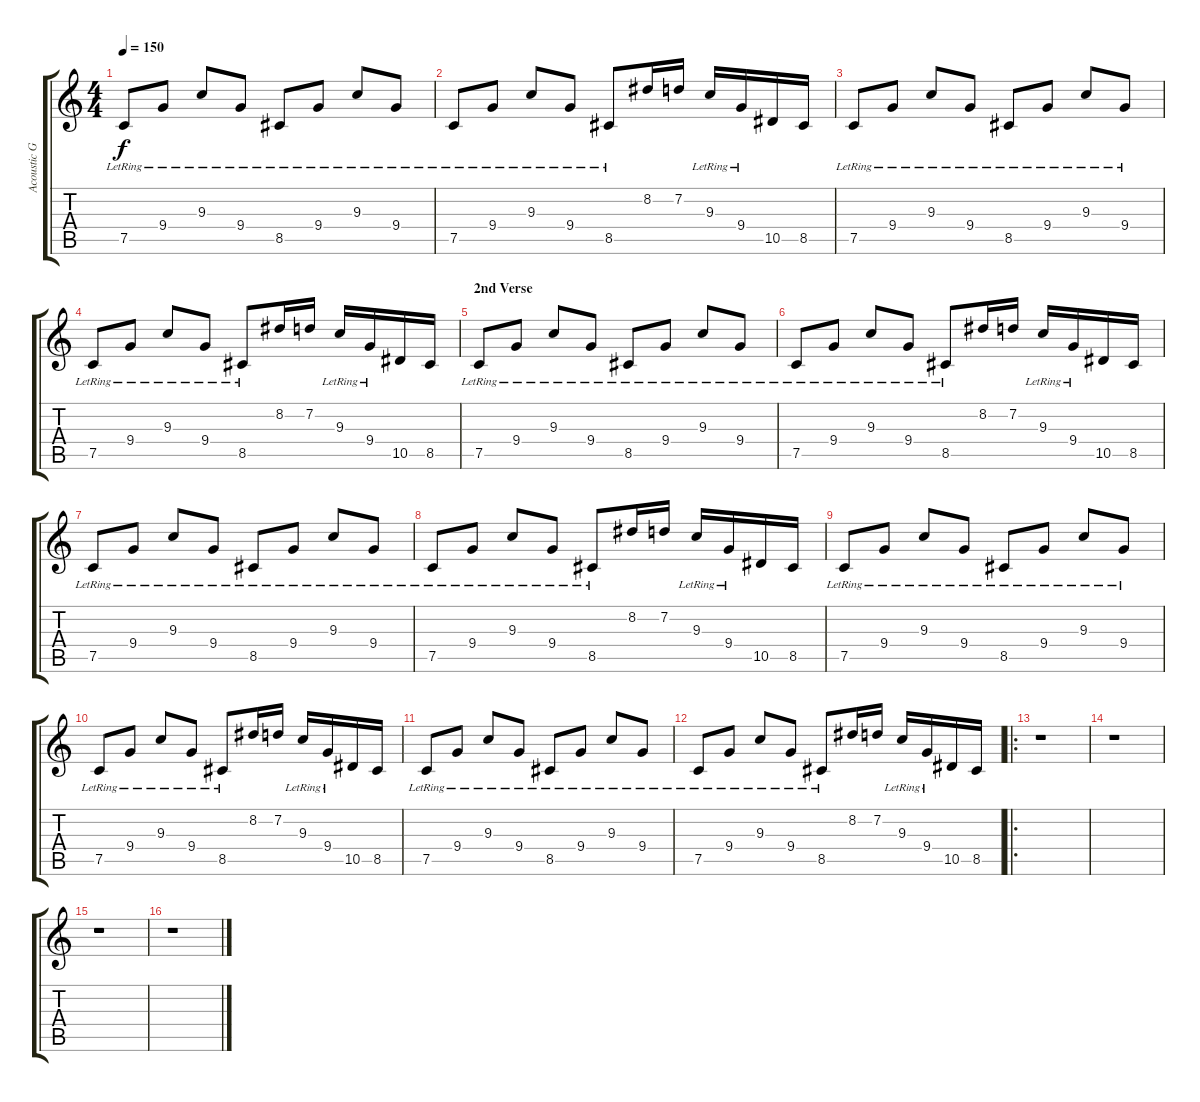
\track ("Acoustic Guitar I" "Acoustic G") {instrument acousticguitarsteel}
\staff {score tabs}
\tuning (C4 G3 Eb3 Bb2 F2 C2) {hide}
\ts (4 4)
\tempo 150
\clef g2
\ks c
7.5{lr}.8{dy f balance 8} 9.4{lr}.8 9.3{lr}.8 9.4{lr}.8 8.5{lr}.8 9.4{lr}.8 9.3{lr}.8 9.4{lr}.8 |
7.5{lr}.8 9.4{lr}.8 9.3{lr}.8 9.4{lr}.8 8.5{lr}.8 8.2.16 7.2.16 9.3{lr}.16 9.4{lr}.16 10.5.16 8.5.16 |
7.5{lr}.8 9.4{lr}.8 9.3{lr}.8 9.4{lr}.8 8.5{lr}.8 9.4{lr}.8 9.3{lr}.8 9.4{lr}.8 |
7.5{lr}.8 9.4{lr}.8 9.3{lr}.8 9.4{lr}.8 8.5{lr}.8 8.2.16 7.2.16 9.3{lr}.16 9.4{lr}.16 10.5.16 8.5.16 |
\section ("" "2nd Verse")
7.5{lr}.8{balance 8} 9.4{lr}.8 9.3{lr}.8 9.4{lr}.8 8.5{lr}.8 9.4{lr}.8 9.3{lr}.8 9.4{lr}.8 |
7.5{lr}.8 9.4{lr}.8 9.3{lr}.8 9.4{lr}.8 8.5{lr}.8 8.2.16 7.2.16 9.3{lr}.16 9.4{lr}.16 10.5.16 8.5.16 |
7.5{lr}.8 9.4{lr}.8 9.3{lr}.8 9.4{lr}.8 8.5{lr}.8 9.4{lr}.8 9.3{lr}.8 9.4{lr}.8 |
7.5{lr}.8 9.4{lr}.8 9.3{lr}.8 9.4{lr}.8 8.5{lr}.8 8.2.16 7.2.16 9.3{lr}.16 9.4{lr}.16 10.5.16 8.5.16 |
7.5{lr}.8{balance 8} 9.4{lr}.8 9.3{lr}.8 9.4{lr}.8 8.5{lr}.8 9.4{lr}.8 9.3{lr}.8 9.4{lr}.8 |
7.5{lr}.8 9.4{lr}.8 9.3{lr}.8 9.4{lr}.8 8.5{lr}.8 8.2.16 7.2.16 9.3{lr}.16 9.4{lr}.16 10.5.16 8.5.16 |
7.5{lr}.8 9.4{lr}.8 9.3{lr}.8 9.4{lr}.8 8.5{lr}.8 9.4{lr}.8 9.3{lr}.8 9.4{lr}.8 |
7.5{lr}.8 9.4{lr}.8 9.3{lr}.8 9.4{lr}.8 8.5{lr}.8 8.2.16 7.2.16 9.3{lr}.16 9.4{lr}.16 10.5.16 8.5.16 |
\ro
r.1 |
r.1 |
r.1 |
r.1
